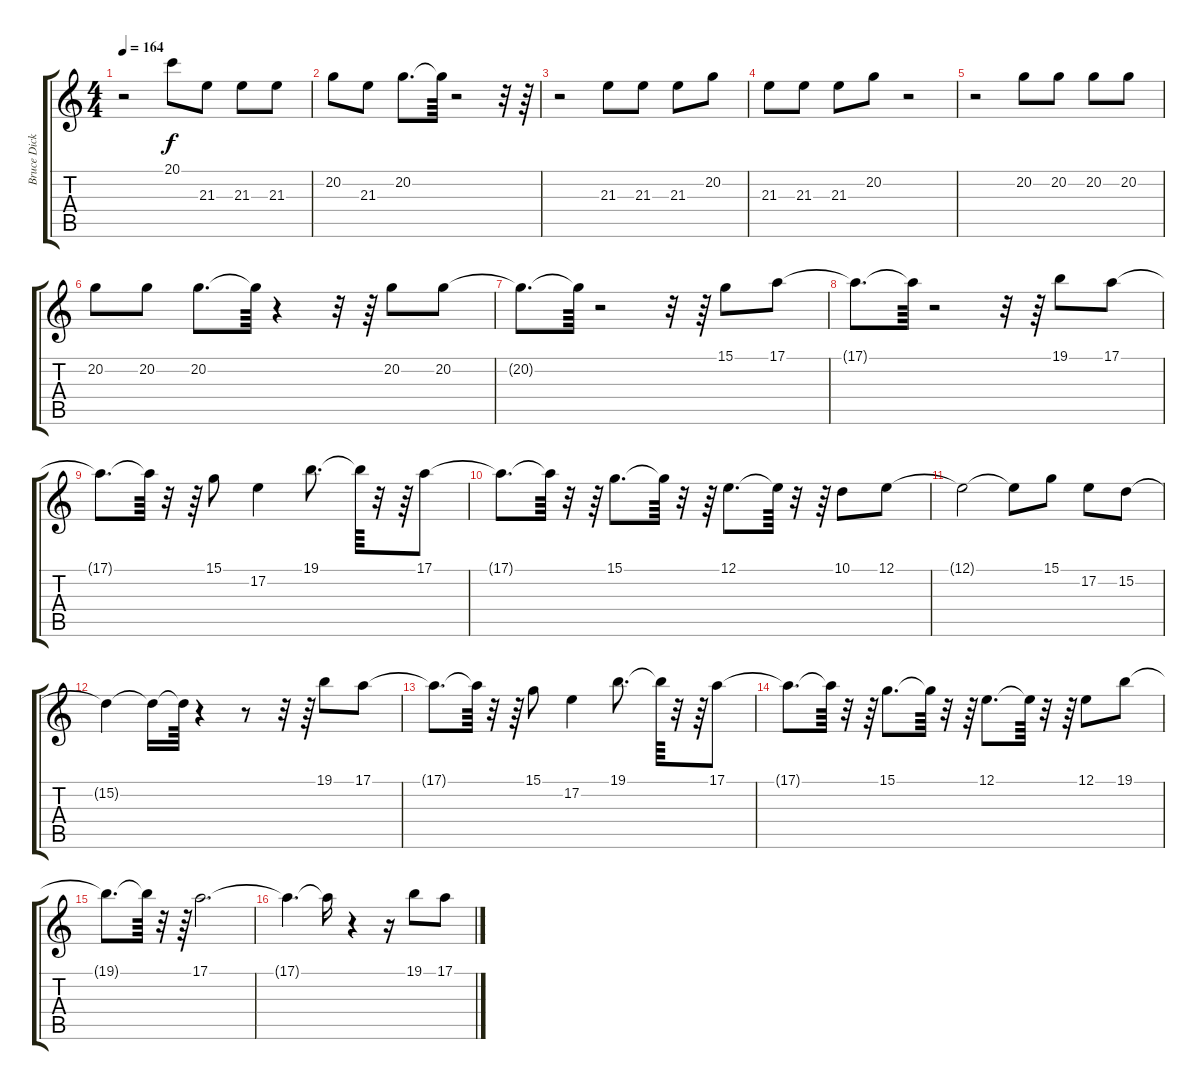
\track ("Bruce Dickinson (Voice)" "Bruce Dick") {instrument choiraahs}
\staff {score tabs}
\tuning (E4 B3 G3 D3 A2 E2) {hide}
\ts (4 4)
\tempo 164
\clef g2
\ks c
r.2{dy f} 20.1.8 21.3.8 21.3.8 21.3.8 |
20.2.8 21.3.8 20.2.8{d} 20.2{t}.64 r.2 r.32 r.64 |
r.2 21.3.8 21.3.8 21.3.8 20.2.8 |
21.3.8 21.3.8 21.3.8 20.2.8 r.2 |
r.2 20.2.8 20.2.8 20.2.8 20.2.8 |
20.2.8 20.2.8 20.2.8{d} 20.2{t}.64 r.4 r.32 r.64 20.2.8 20.2.8 |
20.2{t}.8{d} 20.2{t}.64 r.2 r.32 r.64 15.1.8 17.1.8 |
17.1{t}.8{d} 17.1{t}.64 r.2 r.32 r.64 19.1.8 17.1.8 |
17.1{t}.8{d} 17.1{t}.64 r.32 r.64 15.1.8 17.2.4 19.1.8{d} 19.1{t}.64 r.32 r.64 17.1.8 |
17.1{t}.8{d} 17.1{t}.64 r.32 r.64 15.1.8{d} 15.1{t}.64 r.32 r.64 12.1.8{d} 12.1{t}.64 r.32 r.64 10.1.8 12.1.8 |
12.1{t}.2 12.1{t}.8 15.1.8 17.2.8 15.2.8 |
15.2{t}.4 15.2{t}.16 15.2{t}.64 r.4 r.8 r.32 r.64 19.1.8 17.1.8 |
17.1{t}.8{d} 17.1{t}.64 r.32 r.64 15.1.8 17.2.4 19.1.8{d} 19.1{t}.64 r.32 r.64 17.1.8 |
17.1{t}.8{d} 17.1{t}.64 r.32 r.64 15.1.8{d} 15.1{t}.64 r.32 r.64 12.1.8{d} 12.1{t}.64 r.32 r.64 12.1.8 19.1.8 |
19.1{t}.8{d} 19.1{t}.64 r.32 r.64 17.1.2{d} |
17.1{t}.4{d} 17.1{t}.16 r.4 r.16 19.1.8 17.1.8
